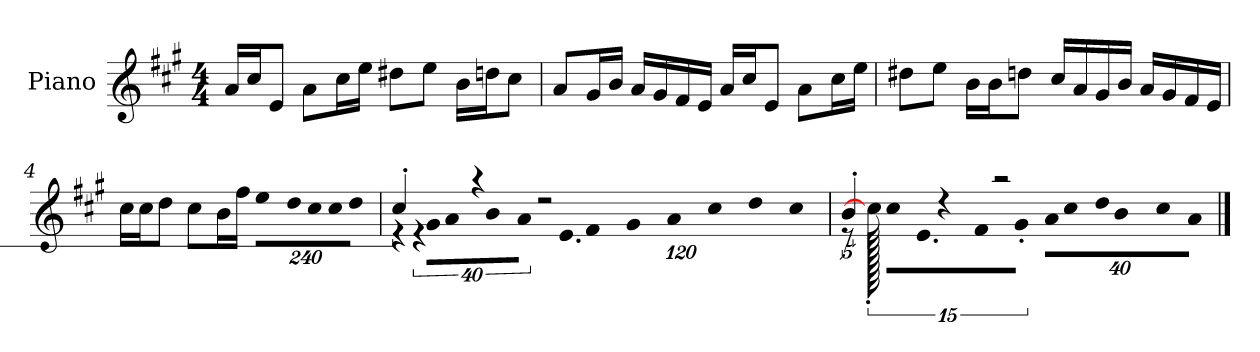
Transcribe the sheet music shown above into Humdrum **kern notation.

**kern
*part1
*staff1
*I"Piano
*I'P-no
*clefG2
*k[f#c#g#]
*M4/4
*MM90
=1
16a/LL
16cc#/J
8e/J
8a\L
16cc#\L
16ee\JJ
8dd#X\L
8ee\J
16b\LL
16ddn\J
8cc#\J
=2
8a/L
16g#/L
16b/JJ
16a/LL
16g#/
16f#/
16e/JJ
16a/LL
16cc#/J
8e/J
8a\L
16cc#\L
16ee\JJ
=3
8dd#X\L
8ee\J
16b\LL
16b\J
8ddn\J
16cc#/LL
16a/
16g#/
16b/JJ
16a/LL
16g#/
16f#/
16e/JJ
!!LO:LB:g=z
=4
16cc#\LL
16cc#\J
8dd\J
8cc#\L
16b\L
16ff#\JJ
*Xbrackettup
!LO:N:vis=8
960%137ee\L
!LO:N:vis=16
1920%137dd\L
!LO:N:vis=16
1920%137cc#\
!LO:N:vis=16
1920%137cc#\J
!LO:N:vis=8
960%137dd\J
=5
*^
*	*brackettup
!	!LO:N:vis=16
4cc#'/	1920%137r
!	!LO:N:vis=32
.	640%23r
!	!LO:N:vis=32
.	640%23g#\KLL
!	!LO:N:vis=16
.	1920%137a\J
!	!LO:N:vis=8
.	960%137b\
4r	.
!	!LO:N:vis=8
.	960%137a\J
*	*Xbrackettup
!	!LO:N:vis=16.
2r	960%103e\LL
!	!LO:N:vis=32
.	640%23f#\K
!	!LO:N:vis=16
.	1920%137g#\
!	!LO:N:vis=16
.	1920%137a\
!	!LO:N:vis=16
.	1920%137cc#\
!	!LO:N:vis=32
.	640%23dd\K
.	[384%41cc#\J
=6	=6
*	*brackettup
4b'/	10r
.	1920cc#'\]
.	10cc#\L
.	10.e\
4r	.
.	20f#\K
.	10g#'\J
2r	.
*	*Xbrackettup
!	!LO:N:vis=32
.	640%23a\KLL
!	!LO:N:vis=16
.	1920%137cc#\
!	!LO:N:vis=32
.	640%23dd\K
!	!LO:N:vis=16
.	1920%137b\J
!	!LO:N:vis=8
.	960%137cc#\
!	!LO:N:vis=8
.	960%137a\J
1920ryy	.
*v	*v
==
*-
